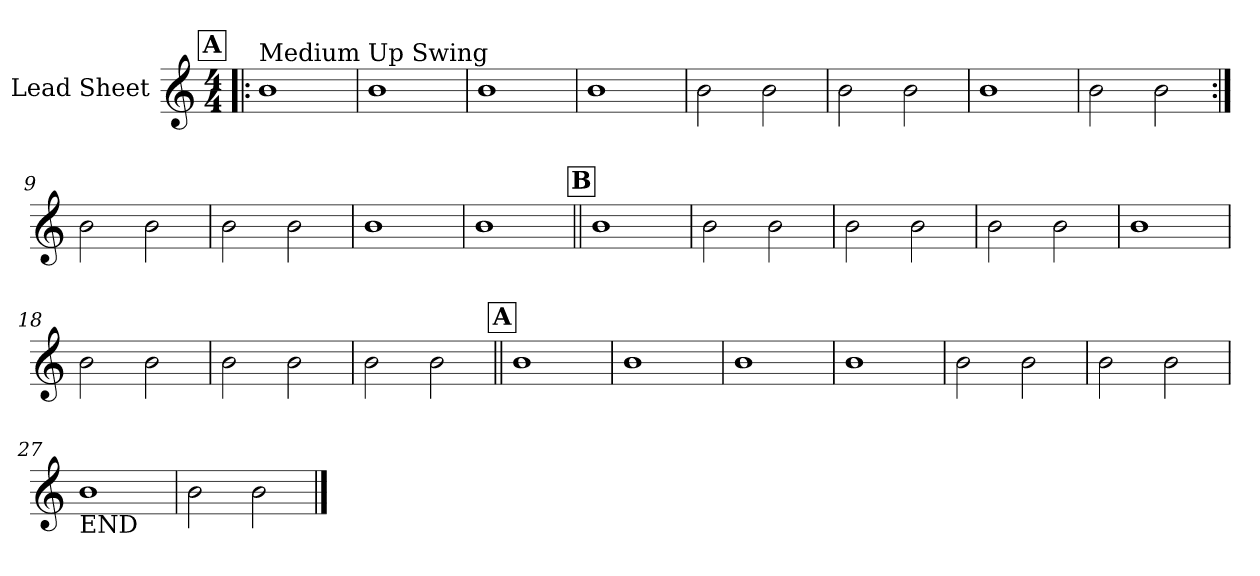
**kern
*part1
*staff1
*I"Lead Sheet
*clefG2
*k[]
*M4/4
!!LO:REH:place=s1:a:fs=14:t=A
=1!|:
!LO:TX:a:t=Medium Up Swing
1b
=2
1b
=3
1b
=4
1b
!!LO:LB:g=z
=5
2b\
2b\
=6
2b\
2b\
=7
1b
=8
2b\
2b\
!!LO:LB:g=z
=9:|!
2b\
2b\
=10
2b\
2b\
=11
1b
=12
1b
!!LO:LB:g=z
!!LO:REH:place=s1:a:fs=14:t=B
=13||
1b
=14
2b\
2b\
=15
2b\
2b\
=16
2b\
2b\
!!LO:LB:g=z
=17
1b
=18
2b\
2b\
=19
2b\
2b\
=20
2b\
2b\
!!LO:LB:g=z
!!LO:REH:place=s1:a:fs=14:t=A
=21||
1b
=22
1b
=23
1b
=24
1b
!!LO:LB:g=z
=25
2b\
2b\
=26
2b\
2b\
=27
!LO:TX:b:t=END
1b
=28
2b\
2b\
==
*-
